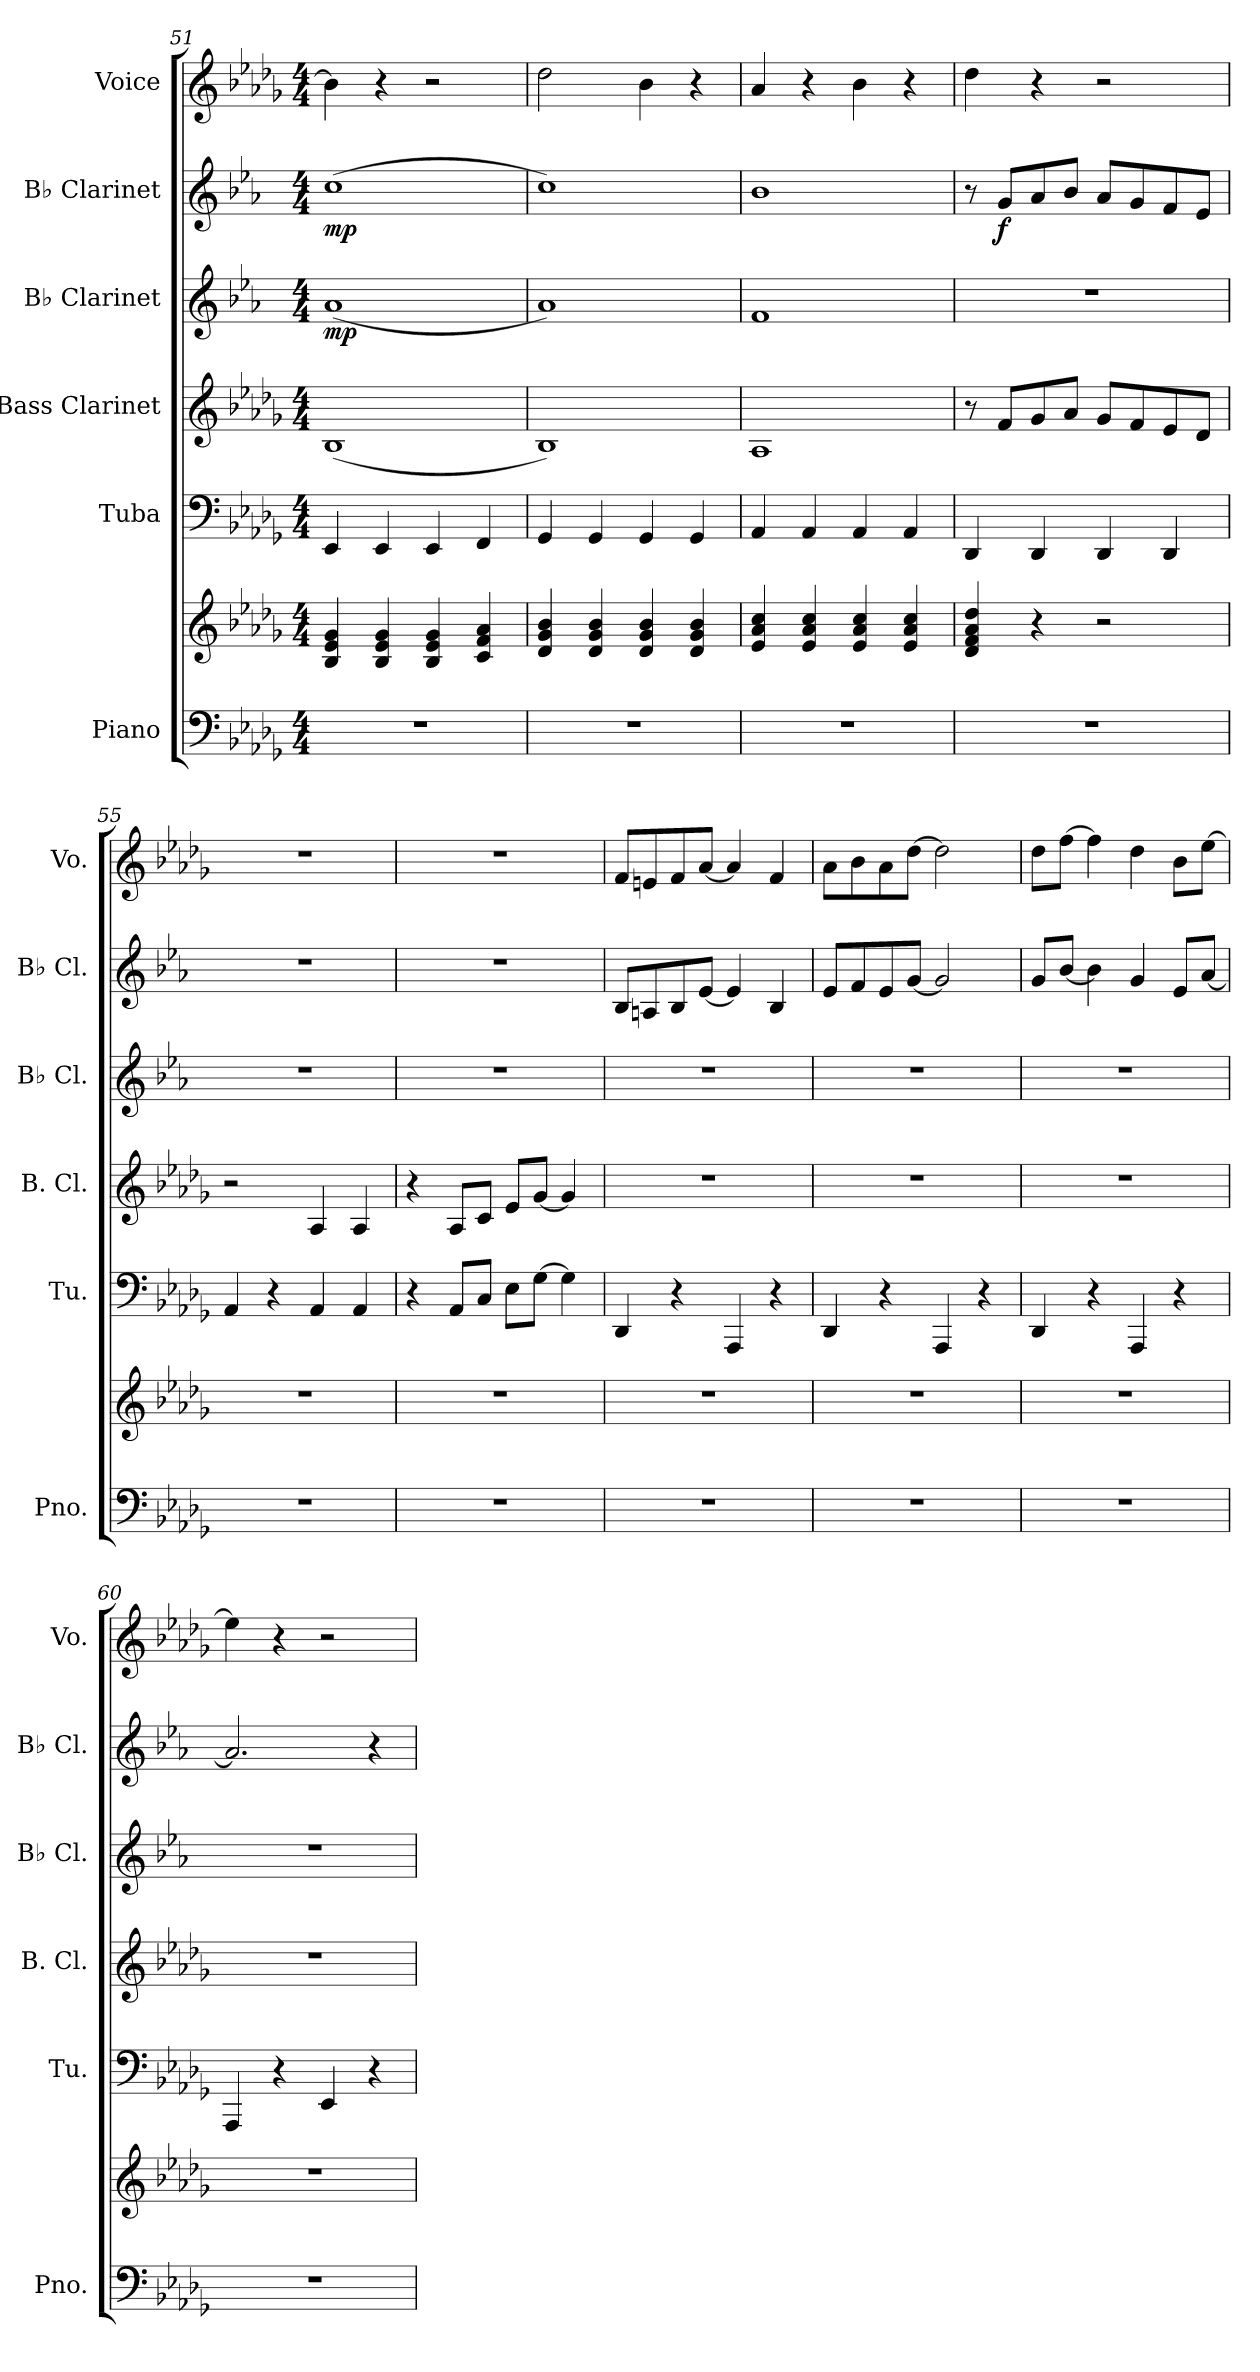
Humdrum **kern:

**kern	**kern	**kern	**kern	**kern	**dynam	**kern	**dynam	**kern
*part6	*part6	*part5	*part4	*part3	*part3	*part2	*part2	*part1
*staff7	*staff6	*staff5	*staff4	*staff3	*staff3	*staff2	*staff2	*staff1
*I"Piano	*	*I"Tuba	*I"Bass Clarinet	*I"B♭ Clarinet	*	*I"B♭ Clarinet	*	*I"Voice
*I'Pno.	*	*I'Tu.	*I'B. Cl.	*I'B♭ Cl.	*	*I'B♭ Cl.	*	*I'Vo.
!!LO:PB:g=z
*clefF4	*clefG2	*clefF4	*clefG2	*clefG2	*	*clefG2	*	*clefG2
*	*	*	*ITrd8c14	*ITrd1c2	*	*ITrd1c2	*	*
*k[b-e-a-d-g-]	*k[b-e-a-d-g-]	*k[b-e-a-d-g-]	*k[b-e-a-d-g-]	*k[b-e-a-d-g-]	*	*k[b-e-a-d-g-]	*	*k[b-e-a-d-g-]
*M4/4	*M4/4	*M4/4	*M4/4	*M4/4	*	*M4/4	*	*M4/4
=51	=51	=51	=51	=51	=51	=51	=51	=51
!	!	!	!	!	!LO:DY:b	!	!LO:DY:b	!
1r	4B-/ 4e-/ 4g-/	4EE-/	(1BB-	(1g-	mp	(1b-	mp	4b-\]
.	4B-/ 4e-/ 4g-/	4EE-/	.	.	.	.	.	4r
.	4B-/ 4e-/ 4g-/	4EE-/	.	.	.	.	.	2r
.	4c/ 4f/ 4a-/	4FF/	.	.	.	.	.	.
=52	=52	=52	=52	=52	=52	=52	=52	=52
1r	4d-/ 4g-/ 4b-/	4GG-/	1BB-)	1g-)	.	1b-)	.	2dd-\
.	4d-/ 4g-/ 4b-/	4GG-/	.	.	.	.	.	.
.	4d-/ 4g-/ 4b-/	4GG-/	.	.	.	.	.	4b-\
.	4d-/ 4g-/ 4b-/	4GG-/	.	.	.	.	.	4r
=53	=53	=53	=53	=53	=53	=53	=53	=53
1r	4e-/ 4a-/ 4cc/	4AA-/	1AA-	1e-	.	1a-	.	4a-/
.	4e-/ 4a-/ 4cc/	4AA-/	.	.	.	.	.	4r
.	4e-/ 4a-/ 4cc/	4AA-/	.	.	.	.	.	4b-\
.	4e-/ 4a-/ 4cc/	4AA-/	.	.	.	.	.	4r
=54	=54	=54	=54	=54	=54	=54	=54	=54
1r	4d-/ 4f/ 4a-/ 4dd-/	4DD-/	8r	1r	.	8r	.	4dd-\
!	!	!	!	!	!	!	!LO:DY:b	!
.	.	.	8F/L	.	.	8f/L	f	.
.	4r	4DD-/	8G-/	.	.	8g-/	.	4r
.	.	.	8A-/J	.	.	8a-/J	.	.
.	2r	4DD-/	8G-/L	.	.	8g-/L	.	2r
.	.	.	8F/	.	.	8f/	.	.
.	.	4DD-/	8E-/	.	.	8e-/	.	.
.	.	.	8D-/J	.	.	8d-/J	.	.
=55	=55	=55	=55	=55	=55	=55	=55	=55
1r	1r	4AA-/	2r	1r	.	1r	.	1r
.	.	4r	.	.	.	.	.	.
.	.	4AA-/	4AA-/	.	.	.	.	.
.	.	4AA-/	4AA-/	.	.	.	.	.
=56	=56	=56	=56	=56	=56	=56	=56	=56
1r	1r	4r	4r	1r	.	1r	.	1r
.	.	8AA-/L	8AA-/L	.	.	.	.	.
.	.	8C/J	8C/J	.	.	.	.	.
.	.	8E-\L	8E-/L	.	.	.	.	.
.	.	[8G-\J	[8G-/J	.	.	.	.	.
.	.	4G-\]	4G-/]	.	.	.	.	.
!!LO:PB:g=z
=57	=57	=57	=57	=57	=57	=57	=57	=57
1r	1r	4DD-/	1r	1r	.	8A-/L	.	8f/L
.	.	.	.	.	.	8Gn/	.	8en/
.	.	4r	.	.	.	8A-/	.	8f/
.	.	.	.	.	.	[8d-/J	.	[8a-/J
.	.	4AAA-/	.	.	.	4d-/]	.	4a-/]
.	.	4r	.	.	.	4A-/	.	4f/
=58	=58	=58	=58	=58	=58	=58	=58	=58
1r	1r	4DD-/	1r	1r	.	8d-/L	.	8a-\L
.	.	.	.	.	.	8e-/	.	8b-\
.	.	4r	.	.	.	8d-/	.	8a-\
.	.	.	.	.	.	[8f/J	.	[8dd-\J
.	.	4AAA-/	.	.	.	2f/]	.	2dd-\]
.	.	4r	.	.	.	.	.	.
=59	=59	=59	=59	=59	=59	=59	=59	=59
1r	1r	4DD-/	1r	1r	.	8f/L	.	8dd-\L
.	.	.	.	.	.	[8a-/J	.	[8ff\J
.	.	4r	.	.	.	4a-\]	.	4ff\]
.	.	4AAA-/	.	.	.	4f/	.	4dd-\
.	.	4r	.	.	.	8d-/L	.	8b-\L
.	.	.	.	.	.	[8g-/J	.	[8ee-\J
=60	=60	=60	=60	=60	=60	=60	=60	=60
1r	1r	4AAA-/	1r	1r	.	2.g-/]	.	4ee-\]
.	.	4r	.	.	.	.	.	4r
.	.	4EE-/	.	.	.	.	.	2r
.	.	4r	.	.	.	4r	.	.
=	=	=	=	=	=	=	=	=
*-	*-	*-	*-	*-	*-	*-	*-	*-
